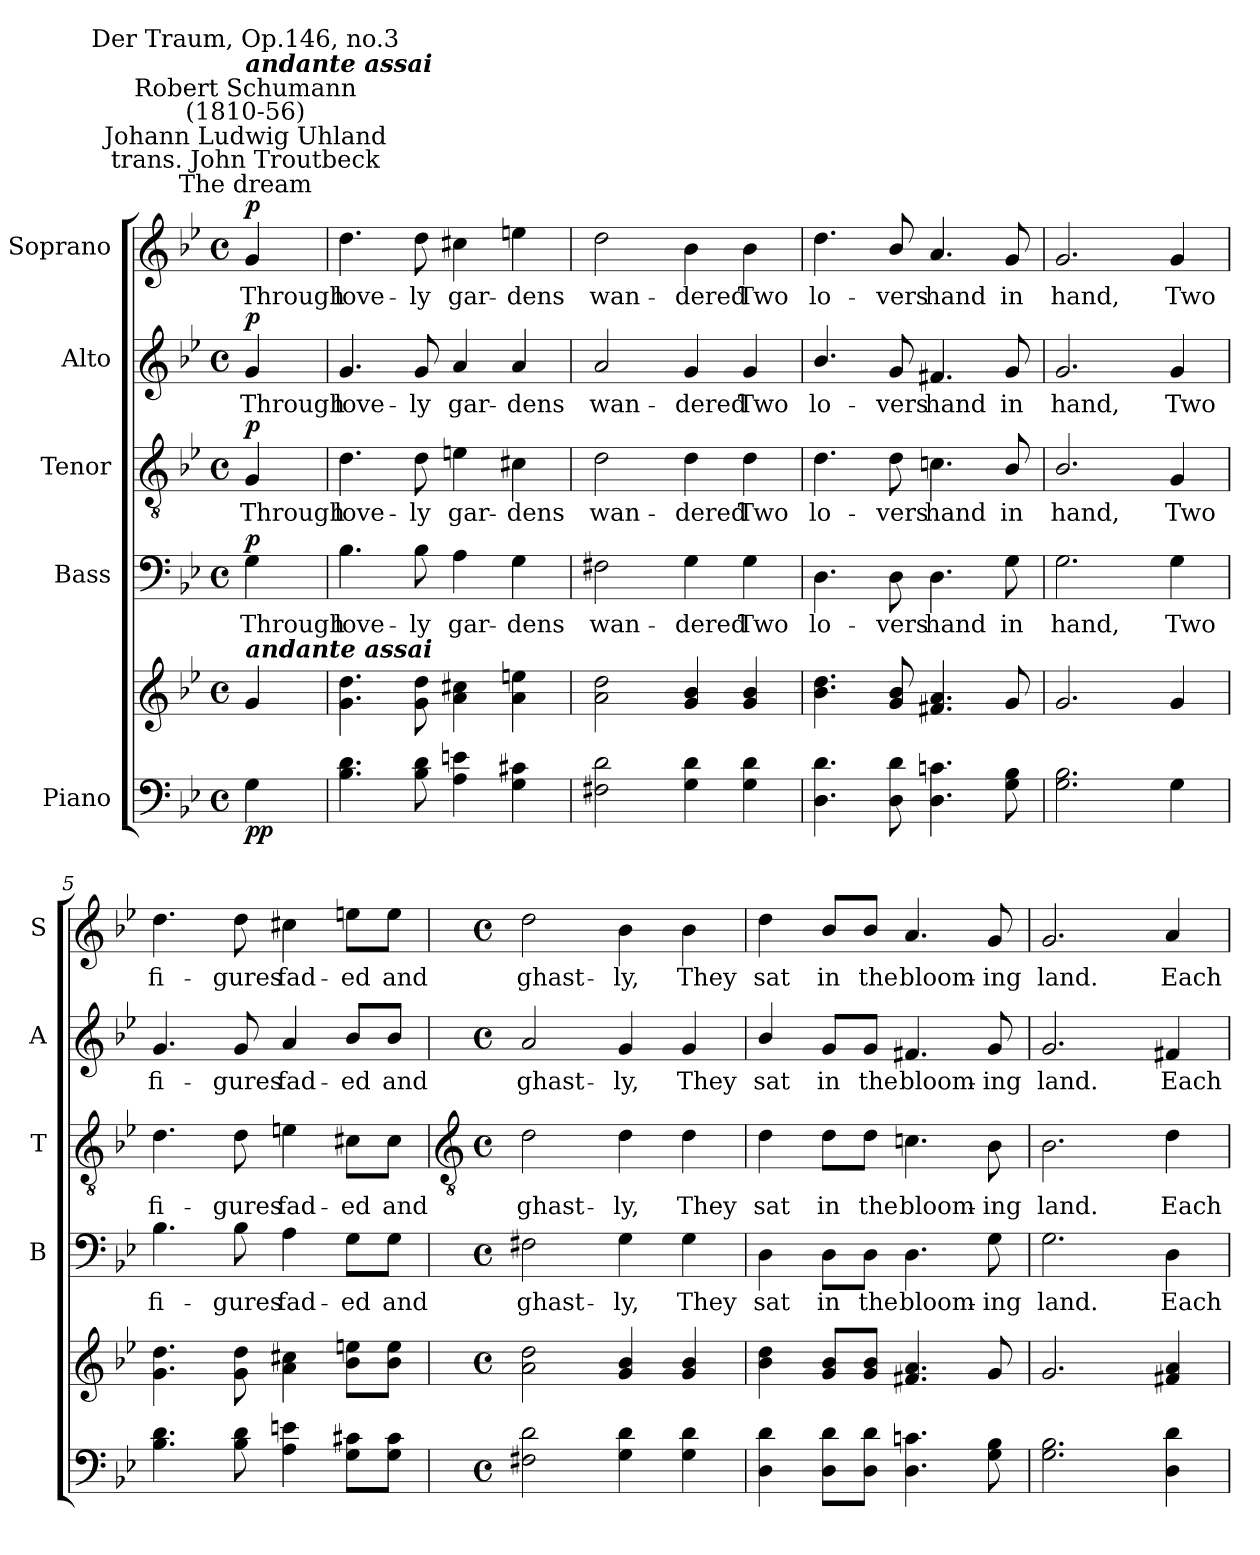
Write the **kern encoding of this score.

**kern	**kern	**dynam	**kern	**text	**dynam	**kern	**text	**dynam	**kern	**text	**dynam	**kern	**text	**dynam
*part5	*part5	*part5	*part4	*part4	*part4	*part3	*part3	*part3	*part2	*part2	*part2	*part1	*part1	*part1
*staff6	*staff5	*staff5/6	*staff4	*staff4	*staff4	*staff3	*staff3	*staff3	*staff2	*staff2	*staff2	*staff1	*staff1	*staff1
*I"Piano	*	*	*I"Bass	*	*	*I"Tenor	*	*	*I"Alto	*	*	*I"Soprano	*	*
*	*	*	*I'B	*	*	*I'T	*	*	*I'A	*	*	*I'S	*	*
*clefF4	*clefG2	*	*clefF4	*	*	*clefGv2	*	*	*clefG2	*	*	*clefG2	*	*
*k[b-e-]	*k[b-e-]	*	*k[b-e-]	*	*	*k[b-e-]	*	*	*k[b-e-]	*	*	*k[b-e-]	*	*
*B-:	*B-:	*	*B-:	*	*	*B-:	*	*	*B-:	*	*	*B-:	*	*
*M4/4	*M4/4	*	*M4/4	*	*	*M4/4	*	*	*M4/4	*	*	*M4/4	*	*
*met(c)	*met(c)	*	*met(c)	*	*	*met(c)	*	*	*met(c)	*	*	*met(c)	*	*
=	=	=	=	=	=	=	=	=	=	=	=	=	=	=
!	!	!	!	!	!	!	!	!	!	!	!	!LO:TX:a:cj:t=The dream	!	!
!	!	!	!	!	!	!	!	!	!	!	!	!LO:TX:a:cj:t=Johann Ludwig Uhland\ntrans. John Troutbeck	!	!
!	!	!	!	!	!	!	!	!	!	!	!	!LO:TX:a:cj:t=Robert Schumann\n(1810-56)	!	!
!	!	!	!	!	!	!	!	!	!	!	!	!LO:TX:a:Bi:t=andante assai	!	!
!	!	!	!	!	!	!	!	!	!	!	!	!LO:TX:a:cj:t=Der Traum, Op.146, no.3	!	!
!	!LO:TX:a:Bi:t=andante assai	!	!	!	!	!	!	!	!	!	!	!	!	!
!	!	!LO:DY:b=2	!	!LO:LY:b	!	!	!LO:LY:b	!	!	!LO:LY:b	!	!	!LO:LY:b	!
!	!	!LO:DY:n=1:b	!	!	!LO:DY:b	!	!	!LO:DY:b	!	!	!LO:DY:b	!	!	!LO:DY:b
4G	4g	p p	4G	Through	p	4G	Through	p	4g	Through	p	4g	Through	p
=1	=1	=1	=1	=1	=1	=1	=1	=1	=1	=1	=1	=1	=1	=1
!	!	!	!	!LO:LY:b	!	!	!LO:LY:b	!	!	!LO:LY:b	!	!	!LO:LY:b	!
4.B- 4.d	4.g 4.dd	.	4.B-	love-	.	4.d	love-	.	4.g	love-	.	4.dd	love-	.
!	!	!	!	!LO:LY:b	!	!	!LO:LY:b	!	!	!LO:LY:b	!	!	!LO:LY:b	!
8B- 8d	8g 8dd	.	8B-	-ly	.	8d	-ly	.	8g	-ly	.	8dd	-ly	.
!	!	!	!	!LO:LY:b	!	!	!LO:LY:b	!	!	!LO:LY:b	!	!	!LO:LY:b	!
4A 4en	4a 4cc#X	.	4A	gar-	.	4en	gar-	.	4a	gar-	.	4cc#X	gar-	.
!	!	!	!	!LO:LY:b	!	!	!LO:LY:b	!	!	!LO:LY:b	!	!	!LO:LY:b	!
4G 4c#X	4a 4een	.	4G	-dens	.	4c#X	-dens	.	4a	-dens	.	4een	-dens	.
=2	=2	=2	=2	=2	=2	=2	=2	=2	=2	=2	=2	=2	=2	=2
!	!	!	!	!LO:LY:b	!	!	!LO:LY:b	!	!	!LO:LY:b	!	!	!LO:LY:b	!
2F#X 2d	2a 2dd	.	2F#X	wan-	.	2d	wan-	.	2a	wan-	.	2dd	wan-	.
!	!	!	!	!LO:LY:b	!	!	!LO:LY:b	!	!	!LO:LY:b	!	!	!LO:LY:b	!
4G 4d	4g 4b-	.	4G	-dered	.	4d	-dered	.	4g	-dered	.	4b-	-dered	.
!	!	!	!	!LO:LY:b	!	!	!LO:LY:b	!	!	!LO:LY:b	!	!	!LO:LY:b	!
4G 4d	4g 4b-	.	4G	Two	.	4d	Two	.	4g	Two	.	4b-	Two	.
=3	=3	=3	=3	=3	=3	=3	=3	=3	=3	=3	=3	=3	=3	=3
!	!	!	!	!LO:LY:b	!	!	!LO:LY:b	!	!	!LO:LY:b	!	!	!LO:LY:b	!
4.D 4.d	4.b- 4.dd	.	4.D	lo-	.	4.d	lo-	.	4.b-/	lo-	.	4.dd	lo-	.
!	!	!	!	!LO:LY:b	!	!	!LO:LY:b	!	!	!LO:LY:b	!	!	!LO:LY:b	!
8D 8d	8g 8b-	.	8D	-vers	.	8d	-vers	.	8g	-vers	.	8b-/	-vers	.
!	!	!	!	!LO:LY:b	!	!	!LO:LY:b	!	!	!LO:LY:b	!	!	!LO:LY:b	!
4.D 4.cn	4.f#X 4.a	.	4.D	hand	.	4.cn	hand	.	4.f#X	hand	.	4.a	hand	.
!	!	!	!	!LO:LY:b	!	!	!LO:LY:b	!	!	!LO:LY:b	!	!	!LO:LY:b	!
8G 8B-	8g	.	8G	in	.	8B-/	in	.	8g	in	.	8g	in	.
=4	=4	=4	=4	=4	=4	=4	=4	=4	=4	=4	=4	=4	=4	=4
!	!	!	!	!LO:LY:b	!	!	!LO:LY:b	!	!	!LO:LY:b	!	!	!LO:LY:b	!
2.G 2.B-	2.g	.	2.G	hand,	.	2.B-/	hand,	.	2.g	hand,	.	2.g	hand,	.
!	!	!	!	!LO:LY:b	!	!	!LO:LY:b	!	!	!LO:LY:b	!	!	!LO:LY:b	!
4G	4g	.	4G	Two	.	4G	Two	.	4g	Two	.	4g	Two	.
=5	=5	=5	=5	=5	=5	=5	=5	=5	=5	=5	=5	=5	=5	=5
!	!	!	!	!LO:LY:b	!	!	!LO:LY:b	!	!	!LO:LY:b	!	!	!LO:LY:b	!
4.B- 4.d	4.g 4.dd	.	4.B-	fi-	.	4.d	fi-	.	4.g	fi-	.	4.dd	fi-	.
!	!	!	!	!LO:LY:b	!	!	!LO:LY:b	!	!	!LO:LY:b	!	!	!LO:LY:b	!
8B- 8d	8g 8dd	.	8B-	-gures	.	8d	-gures	.	8g	-gures	.	8dd	-gures	.
!	!	!	!	!LO:LY:b	!	!	!LO:LY:b	!	!	!LO:LY:b	!	!	!LO:LY:b	!
4A 4en	4a 4cc#X	.	4A	fad-	.	4en	fad-	.	4a	fad-	.	4cc#X	fad-	.
!	!	!	!	!LO:LY:b	!	!	!LO:LY:b	!	!	!LO:LY:b	!	!	!LO:LY:b	!
8G 8c#XL	8b- 8eenL	.	8G\L	-ed	.	8c#X\L	-ed	.	8b-/L	-ed	.	8een\L	-ed	.
!	!	!	!	!LO:LY:b	!	!	!LO:LY:b	!	!	!LO:LY:b	!	!	!LO:LY:b	!
8G 8c#J	8b- 8eeJ	.	8G\J	and	.	8c#\J	and	.	8b-/J	and	.	8ee\J	and	.
!!LO:LB:g=z
=6	=6	=6	=6	=6	=6	=6	=6	=6	=6	=6	=6	=6	=6	=6
*	*	*	*	*	*	*clefGv2	*	*	*	*	*	*	*	*
*M4/4	*M4/4	*	*M4/4	*	*	*M4/4	*	*	*M4/4	*	*	*M4/4	*	*
*met(c)	*met(c)	*	*met(c)	*	*	*met(c)	*	*	*met(c)	*	*	*met(c)	*	*
!	!	!	!	!LO:LY:b	!	!	!LO:LY:b	!	!	!LO:LY:b	!	!	!LO:LY:b	!
2F#X 2d	2a 2dd	.	2F#X	ghast-	.	2d	ghast-	.	2a	ghast-	.	2dd	ghast-	.
!	!	!	!	!LO:LY:b	!	!	!LO:LY:b	!	!	!LO:LY:b	!	!	!LO:LY:b	!
4G 4d	4g 4b-	.	4G	-ly,	.	4d	-ly,	.	4g	-ly,	.	4b-	-ly,	.
!	!	!	!	!LO:LY:b	!	!	!LO:LY:b	!	!	!LO:LY:b	!	!	!LO:LY:b	!
4G 4d	4g 4b-	.	4G	They	.	4d	They	.	4g	They	.	4b-	They	.
=7	=7	=7	=7	=7	=7	=7	=7	=7	=7	=7	=7	=7	=7	=7
!	!	!	!	!LO:LY:b	!	!	!LO:LY:b	!	!	!LO:LY:b	!	!	!LO:LY:b	!
4D 4d	4b- 4dd	.	4D	sat	.	4d	sat	.	4b-/	sat	.	4dd	sat	.
!	!	!	!	!LO:LY:b	!	!	!LO:LY:b	!	!	!LO:LY:b	!	!	!LO:LY:b	!
8D 8dL	8g 8b-L	.	8D\L	in	.	8d\L	in	.	8g/L	in	.	8b-/L	in	.
!	!	!	!	!LO:LY:b	!	!	!LO:LY:b	!	!	!LO:LY:b	!	!	!LO:LY:b	!
8D 8dJ	8g 8b-J	.	8D\J	the	.	8d\J	the	.	8g/J	the	.	8b-/J	the	.
!	!	!	!	!LO:LY:b	!	!	!LO:LY:b	!	!	!LO:LY:b	!	!	!LO:LY:b	!
4.D 4.cn	4.f#X 4.a	.	4.D	bloom-	.	4.cn	bloom-	.	4.f#X	bloom-	.	4.a	bloom-	.
!	!	!	!	!LO:LY:b	!	!	!LO:LY:b	!	!	!LO:LY:b	!	!	!LO:LY:b	!
8G 8B-	8g	.	8G	-ing	.	8B-	-ing	.	8g	-ing	.	8g	-ing	.
=8	=8	=8	=8	=8	=8	=8	=8	=8	=8	=8	=8	=8	=8	=8
!	!	!	!	!LO:LY:b	!	!	!LO:LY:b	!	!	!LO:LY:b	!	!	!LO:LY:b	!
2.G 2.B-	2.g	.	2.G	land.	.	2.B-	land.	.	2.g	land.	.	2.g	land.	.
!	!	!	!	!LO:LY:b	!	!	!LO:LY:b	!	!	!LO:LY:b	!	!	!LO:LY:b	!
4D 4d	4f#X 4a	.	4D	Each	.	4d	Each	.	4f#X	Each	.	4a	Each	.
=	=	=	=	=	=	=	=	=	=	=	=	=	=	=
*-	*-	*-	*-	*-	*-	*-	*-	*-	*-	*-	*-	*-	*-	*-
